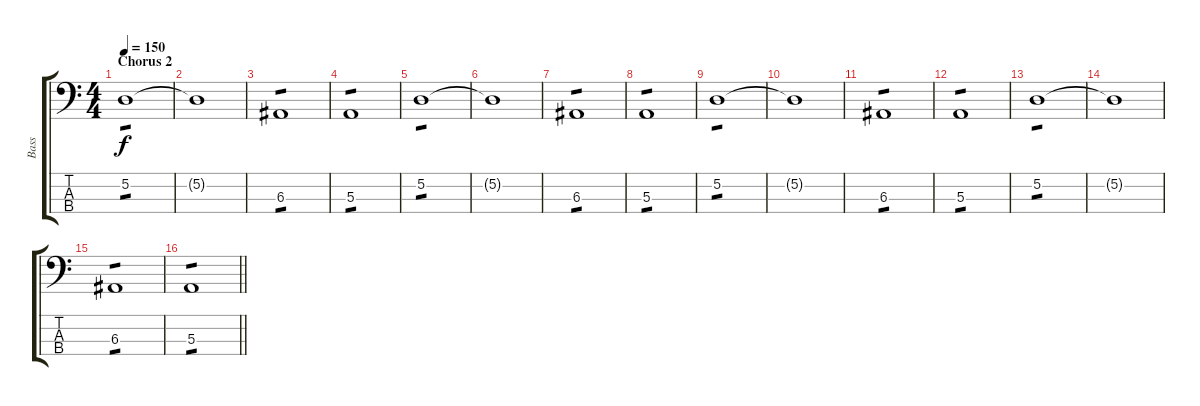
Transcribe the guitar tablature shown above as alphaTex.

\track ("Bass" "Bass") {instrument electricbassfinger}
\staff {score tabs}
\tuning (D2 A1 E1 A0) {hide}
\ts (4 4)
\section ("" "Chorus 2")
\tempo 150
\clef f4
\ks c
5.2.1{tp 1 dy f} |
5.2{t}.1 |
6.3.1{tp 1} |
5.3.1{tp 1} |
5.2.1{tp 1} |
5.2{t}.1 |
6.3.1{tp 1} |
5.3.1{tp 1} |
5.2.1{tp 1} |
5.2{t}.1 |
6.3.1{tp 1} |
5.3.1{tp 1} |
5.2.1{tp 1} |
5.2{t}.1 |
6.3.1{tp 1} |
\barLineRight lightlight
5.3.1{tp 1}
